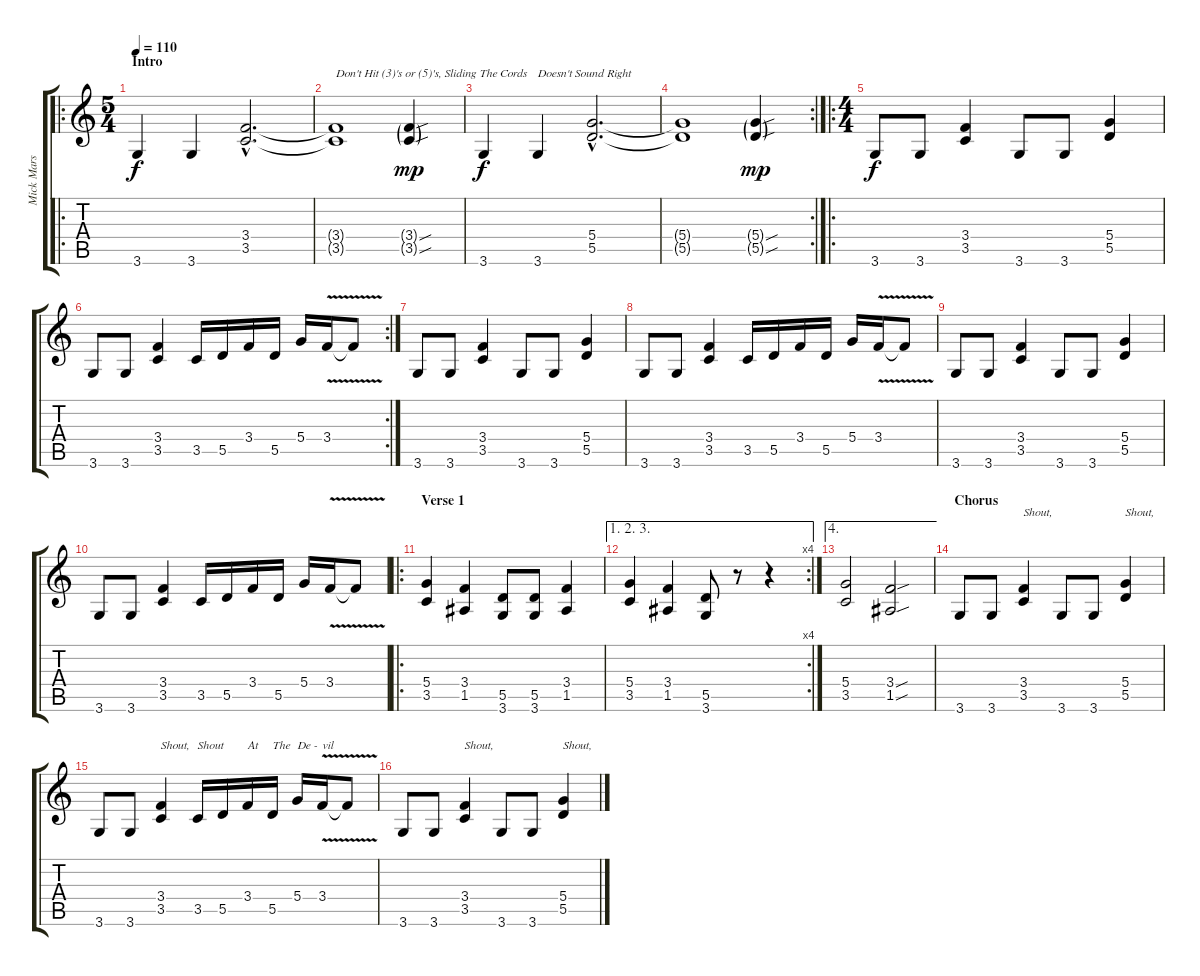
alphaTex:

\track ("Mick Mars (Lead Guitar)" "Mick Mars ") {instrument distortionguitar}
\staff {score tabs}
\tuning (E4 B3 G3 D3 A2 E2) {hide}
\ro
\ts (5 4)
\section ("" "Intro")
\tempo 110
\clef g2
\ks c
3.6.4{dy f instrument electricguitarmuted} 3.6.4 (3.4{hac} 3.5{hac}).2{d instrument distortionguitar} |
(3.4{t} 3.5{t}).1{txt "Don't Hit (3)'s or (5)'s, Sliding The Cords"} (3.4{sou g} 3.5{sou g}).4{dy mp} |
3.6.4{dy f instrument electricguitarmuted} 3.6.4{txt "Doesn't Sound Right"} (5.4{hac} 5.5{hac}).2{d instrument distortionguitar} |
\rc 2
(5.4{t} 5.5{t}).1 (5.4{sou g} 5.5{sou g}).4{dy mp} |
\ro
\ts (4 4)
3.6.8{dy f instrument electricguitarmuted} 3.6.8 (3.4 3.5).4{instrument distortionguitar} 3.6.8{instrument electricguitarmuted} 3.6.8 (5.4 5.5).4{instrument distortionguitar} |
\rc 2
3.6.8{instrument electricguitarmuted} 3.6.8 (3.4 3.5).4{instrument distortionguitar} 3.5.16 5.5.16 3.4.16 5.5.16 5.4.16 3.4{v}.16 3.4{t}.8 |
3.6.8{instrument electricguitarmuted} 3.6.8 (3.4 3.5).4{instrument distortionguitar} 3.6.8{instrument electricguitarmuted} 3.6.8 (5.4 5.5).4{instrument distortionguitar} |
3.6.8{instrument electricguitarmuted} 3.6.8 (3.4 3.5).4{instrument distortionguitar} 3.5.16 5.5.16 3.4.16 5.5.16 5.4.16 3.4{v}.16 3.4{t}.8 |
3.6.8{instrument electricguitarmuted} 3.6.8 (3.4 3.5).4{instrument distortionguitar} 3.6.8{instrument electricguitarmuted} 3.6.8 (5.4 5.5).4{instrument distortionguitar} |
3.6.8{instrument electricguitarmuted} 3.6.8 (3.4 3.5).4{instrument distortionguitar} 3.5.16 5.5.16 3.4.16 5.5.16 5.4.16 3.4{v}.16 3.4{t}.8 |
\ro
\section ("" "Verse 1")
(5.4 3.5).4 (3.4 1.5).4 (5.5 3.6).8 (5.5 3.6).8 (3.4 1.5).4 |
\ae (1 2 3)
\rc 4
(5.4 3.5).4 (3.4 1.5).4 (5.5 3.6).8 r.8 r.4 |
\ae 4
(5.4 3.5).2 (3.4{sou} 1.5{sou}).2 |
\section ("" "Chorus")
3.6.8{instrument electricguitarmuted} 3.6.8 (3.4 3.5).4{txt "Shout," instrument distortionguitar} 3.6.8{instrument electricguitarmuted} 3.6.8 (5.4 5.5).4{txt "Shout," instrument distortionguitar} |
3.6.8{instrument electricguitarmuted} 3.6.8 (3.4 3.5).4{txt "Shout," instrument distortionguitar} 3.5.16{txt "Shout"} 5.5.16 3.4.16{txt "At"} 5.5.16{txt "The"} 5.4.16{txt "De -"} 3.4{v}.16{txt "vil"} 3.4{t}.8 |
3.6.8{instrument electricguitarmuted} 3.6.8 (3.4 3.5).4{txt "Shout," instrument distortionguitar} 3.6.8{instrument electricguitarmuted} 3.6.8 (5.4 5.5).4{txt "Shout," instrument distortionguitar}
